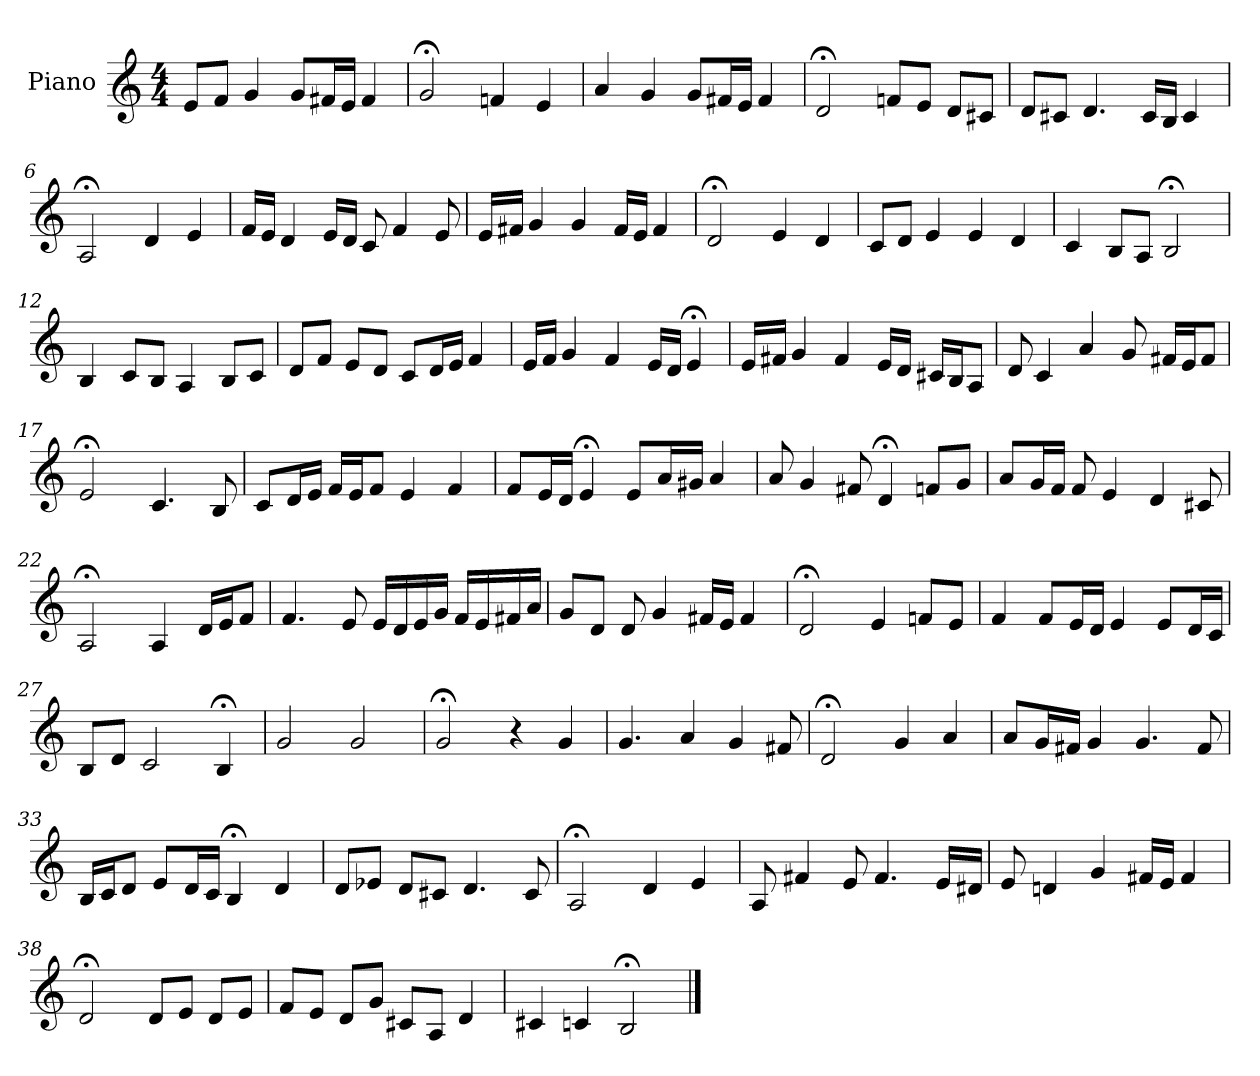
**kern
*part1
*staff1
*I"Piano
*I'Pno
*clefG2
*k[]
*M4/4
=1
8e/L
8f/J
4g/
8g/L
16f#X/L
16e/JJ
4f#/
=2
2g;</
4fn/
4e/
=3
4a/
4g/
8g/L
16f#X/L
16e/JJ
4f#/
=4
2d;</
8fn/L
8e/J
8d/L
8c#X/J
=5
8d/L
8c#X/J
4.d/
16c#/LL
16B/JJ
4c#/
=6
2A;</
4d/
4e/
=7
16f/LL
16e/JJ
4d/
16e/LL
16d/JJ
8c/
4f/
8e/
=8
16e/LL
16f#X/JJ
4g/
4g/
16f#/LL
16e/JJ
4f#/
=9
2d;</
4e/
4d/
=10
8c/L
8d/J
4e/
4e/
4d/
=11
4c/
8B/L
8A/J
2B;</
=12
4B/
8c/L
8B/J
4A/
8B/L
8c/J
=13
8d/L
8f/J
8e/L
8d/J
8c/L
16d/L
16e/JJ
4f/
=14
16e/LL
16f/JJ
4g/
4f/
16e/LL
16d/JJ
4e;</
=15
16e/LL
16f#X/JJ
4g/
4f#/
16e/LL
16d/JJ
16c#X/LL
16B/J
8A/J
=16
8d/
4c/
4a/
8g/
16f#X/LL
16e/J
8f#/J
=17
2e;</
4.c/
8B/
=18
8c/L
16d/L
16e/JJ
16f/LL
16e/J
8f/J
4e/
4f/
=19
8f/L
16e/L
16d/JJ
4e;</
8e/L
16a/L
16g#X/JJ
4a/
=20
8a/
4g/
8f#X/
4d;</
8fn/L
8g/J
=21
8a/L
16g/L
16f/JJ
8f/
4e/
4d/
8c#X/
=22
2A;</
4A/
16d/LL
16e/J
8f/J
=23
4.f/
8e/
16e/LL
16d/
16e/
16g/JJ
16f/LL
16e/
16f#X/
16a/JJ
=24
8g/L
8d/J
8d/
4g/
16f#X/LL
16e/JJ
4f#/
=25
2d;</
4e/
8fn/L
8e/J
=26
4f/
8f/L
16e/L
16d/JJ
4e/
8e/L
16d/L
16c/JJ
=27
8B/L
8d/J
2c/
4B;</
=28
2g/
2g/
=29
2g;</
4r
4g/
=30
4.g/
4a/
4g/
8f#X/
=31
2d;</
4g/
4a/
=32
8a/L
16g/L
16f#X/JJ
4g/
4.g/
8f#/
=33
16B/LL
16c/J
8d/J
8e/L
16d/L
16c/JJ
4B;</
4d/
=34
8d/L
8e-X/J
8d/L
8c#X/J
4.d/
8c#/
=35
2A;</
4d/
4e/
=36
8A/
4f#X/
8e/
4.f#/
16e/LL
16d#X/JJ
=37
8e/
4dn/
4g/
16f#X/LL
16e/JJ
4f#/
=38
2d;</
8d/L
8e/J
8d/L
8e/J
=39
8f/L
8e/J
8d/L
8g/J
8c#X/L
8A/J
4d/
=40
4c#X/
4cn/
2B;</
==
*-
